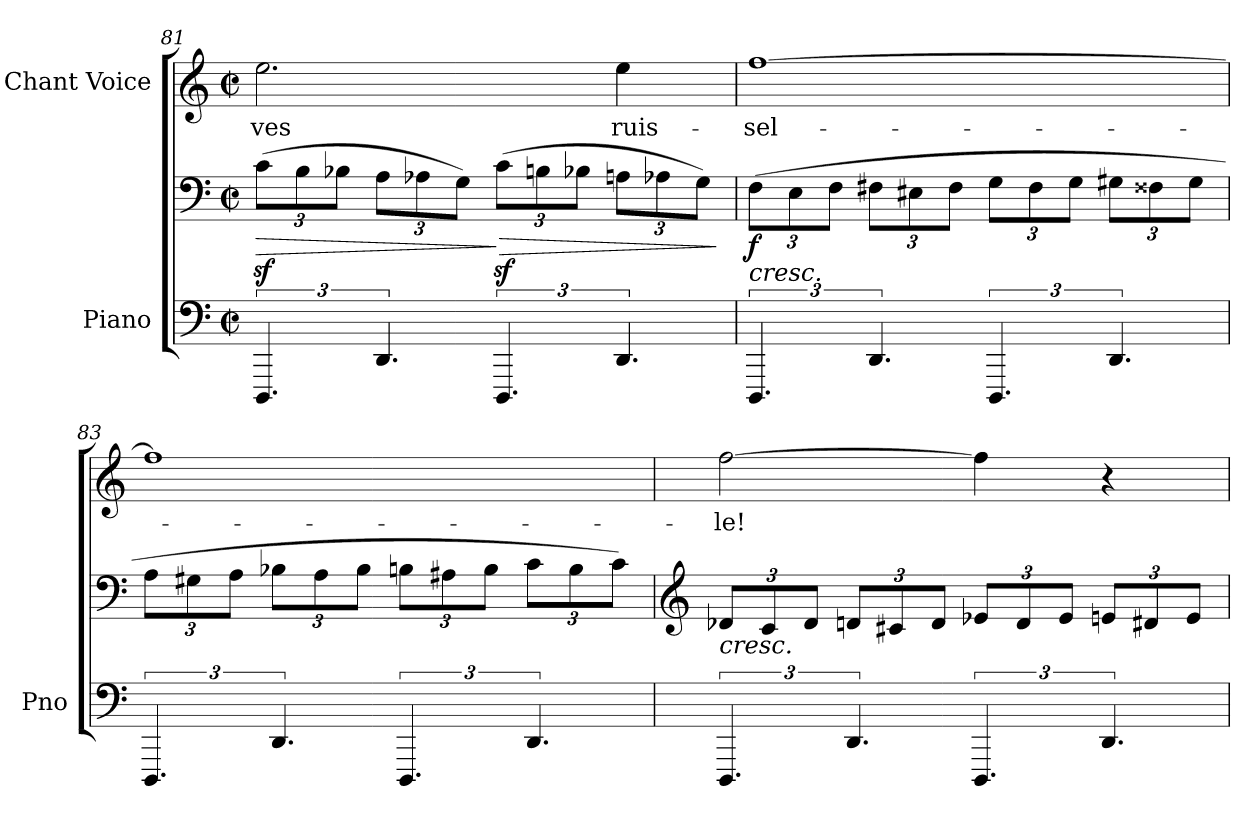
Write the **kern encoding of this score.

**kern	**kern	**dynam	**kern	**text
*part2	*part2	*part2	*part1	*part1
*staff3	*staff2	*staff2/3	*staff1	*staff1
*I"Piano	*	*	*I"Chant Voice	*
*I'Pno	*	*	*	*
*clefF4	*clefF4	*	*clefG2	*
*k[]	*k[]	*	*k[]	*
*M2/2	*M2/2	*	*M2/2	*
*met(c|)	*met(c|)	*	*met(c|)	*
*	*Xbrackettup	*	*	*
=81	=81	=81	=81	=81
!	!	!LO:HP:b	!	!
6.DDD/	(12cz<\L	>	2.ee\	-ves
.	12B\	.	.	.
.	12B-X\J	.	.	.
6.DD/	12A\L	.	.	.
.	12A-X\	.	.	.
.	12G\J)	.	.	.
!	!	!LO:HP:n=1:b	!	!
6.DDD/	(12cz<\L	] >	.	.
.	12Bn\	.	.	.
.	12B-X\J	.	.	.
6.DD/	12An\L	.	4ee\	ruis-
.	12A-X\	.	.	.
.	12G\J)	.	.	.
.	.	]	.	.
=82	=82	=82	=82	=82
!	!LO:TX:b:i:t=cresc.	!	!	!
!	!	!LO:DY:b	!	!
6.DDD/	(12F\L	f	[1ff	-sel-
.	12E\	.	.	.
.	12F\J	.	.	.
6.DD/	12F#X\L	.	.	.
.	12E#X\	.	.	.
.	12F#\J	.	.	.
6.DDD/	12G\L	.	.	.
.	12F#\	.	.	.
.	12G\J	.	.	.
6.DD/	12G#X\L	.	.	.
.	12F##X\	.	.	.
.	12G#\J	.	.	.
=83	=83	=83	=83	=83
6.DDD/	12A\L	.	1ff]	.
.	12G#X\	.	.	.
.	12A\J	.	.	.
6.DD/	12B-X\L	.	.	.
.	12A\	.	.	.
.	12B-\J	.	.	.
6.DDD/	12Bn\L	.	.	.
.	12A#X\	.	.	.
.	12B\J	.	.	.
6.DD/	12c\L	.	.	.
.	12B\	.	.	.
.	12c\J)	.	.	.
=84	=84	=84	=84	=84
*	*clefG2	*	*	*
!	!LO:TX:b:i:t=cresc.	!	!	!
6.DDD/	12d-X/L	.	[2ff\	-le!
.	12c/	.	.	.
.	12d-/J	.	.	.
6.DD/	12dn/L	.	.	.
.	12c#X/	.	.	.
.	12d/J	.	.	.
6.DDD/	12e-X/L	.	4ff\]	.
.	12d/	.	.	.
.	12e-/J	.	.	.
6.DD/	12en/L	.	4r	.
.	12d#X/	.	.	.
.	12e/J	.	.	.
=	=	=	=	=
*-	*-	*-	*-	*-
